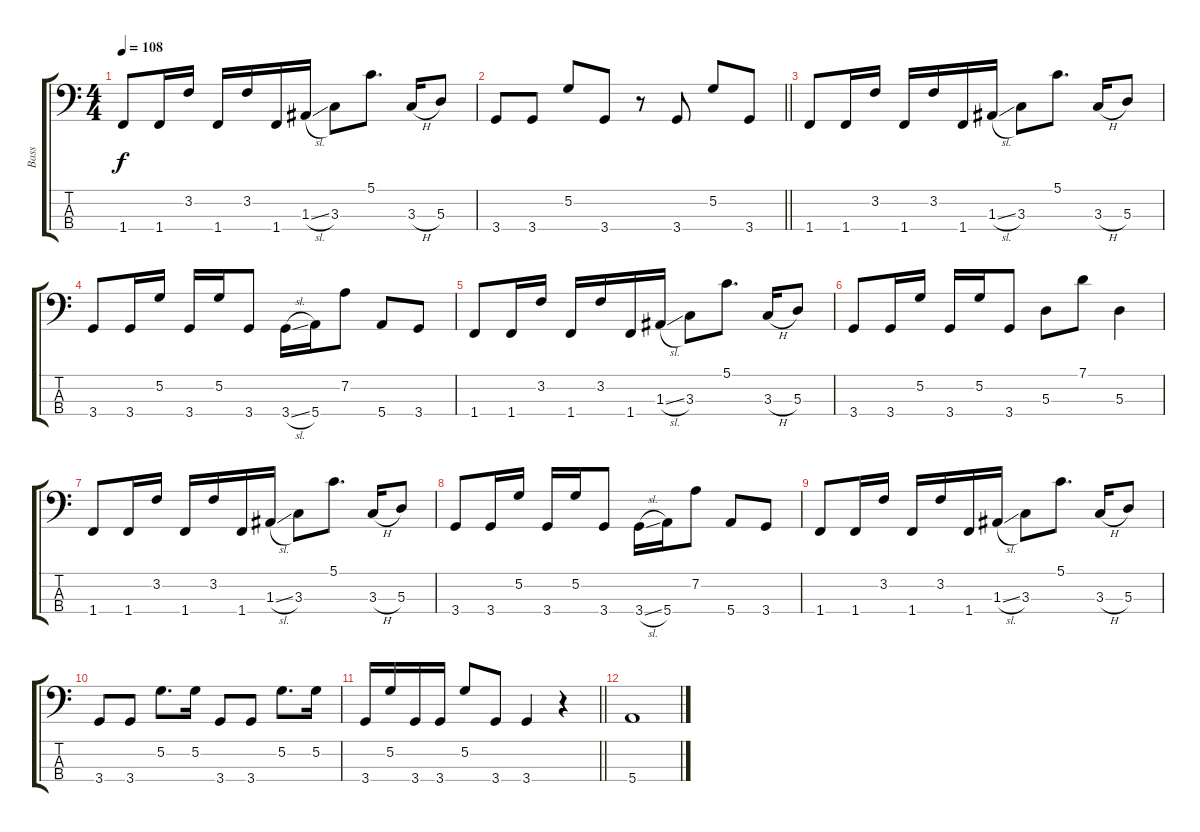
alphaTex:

\track ("Bass" "Bass") {instrument slapbass2}
\staff {score tabs}
\tuning (G2 D2 A1 E1) {hide}
\ts (4 4)
\tempo 108
\clef f4
\ks c
1.4.8{dy f} 1.4.16 3.2.16 1.4.16 3.2.16 1.4.16 1.3{sl}.16 3.3.8 5.1.8{d} 3.3{h}.16 5.3.8 |
\barLineRight lightlight
3.4.8 3.4.8 5.2.8 3.4.8 r.8 3.4.8 5.2.8 3.4.8 |
1.4.8 1.4.16 3.2.16 1.4.16 3.2.16 1.4.16 1.3{sl}.16 3.3.8 5.1.8{d} 3.3{h}.16 5.3.8 |
3.4.8 3.4.16 5.2.16 3.4.16 5.2.16 3.4.8 3.4{sl}.16 5.4.16 7.2.8 5.4.8 3.4.8 |
1.4.8 1.4.16 3.2.16 1.4.16 3.2.16 1.4.16 1.3{sl}.16 3.3.8 5.1.8{d} 3.3{h}.16 5.3.8 |
3.4.8 3.4.16 5.2.16 3.4.16 5.2.16 3.4.8 5.3.8 7.1.8 5.3.4 |
1.4.8 1.4.16 3.2.16 1.4.16 3.2.16 1.4.16 1.3{sl}.16 3.3.8 5.1.8{d} 3.3{h}.16 5.3.8 |
3.4.8 3.4.16 5.2.16 3.4.16 5.2.16 3.4.8 3.4{sl}.16 5.4.16 7.2.8 5.4.8 3.4.8 |
1.4.8 1.4.16 3.2.16 1.4.16 3.2.16 1.4.16 1.3{sl}.16 3.3.8 5.1.8{d} 3.3{h}.16 5.3.8 |
3.4.8 3.4.8 5.2.8{d} 5.2.16 3.4.8 3.4.8 5.2.8{d} 5.2.16 |
\barLineRight lightlight
3.4.16 5.2.16 3.4.16 3.4.16 5.2.8 3.4.8 3.4.4 r.4 |
5.4.1
